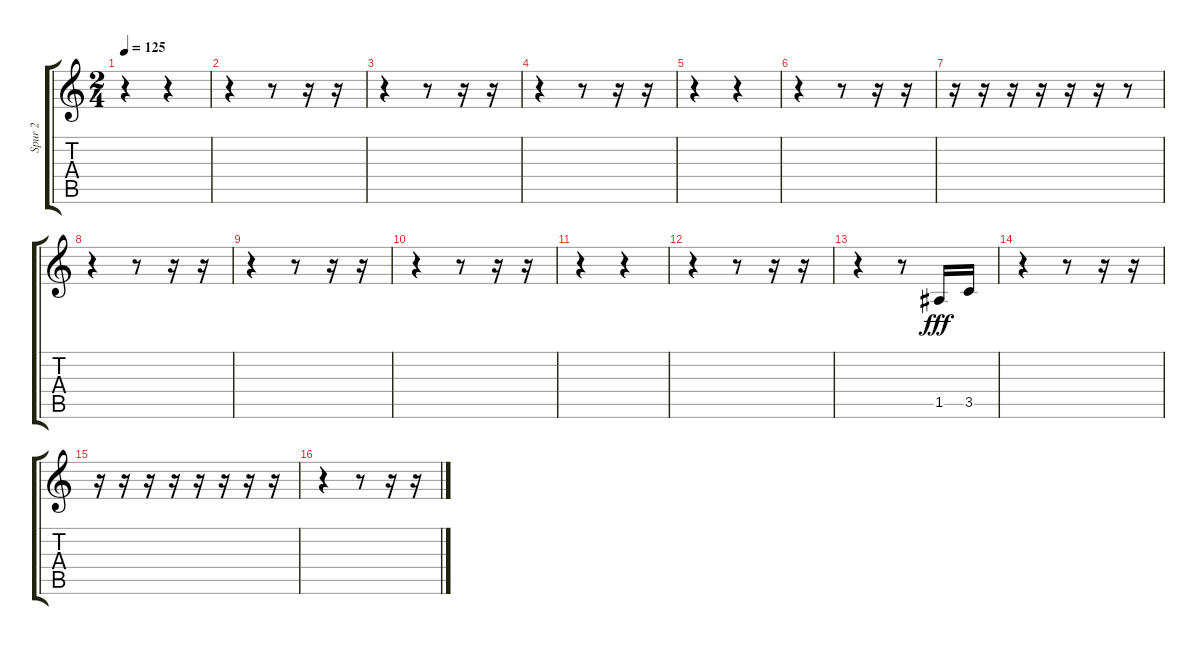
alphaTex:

\track ("Spur 2" "Spur 2") {instrument electricbassfinger}
\staff {score tabs}
\tuning (E4 B3 G3 D3 A2 E2) {hide}
\ts (2 4)
\tempo 125
\clef g2
\ks c
r.4{dy fff} r.4 |
r.4 r.8 r.16 r.16 |
r.4 r.8 r.16 r.16 |
r.4 r.8 r.16 r.16 |
r.4 r.4 |
r.4 r.8 r.16 r.16 |
r.16 r.16 r.16 r.16 r.16 r.16 r.8 |
r.4 r.8 r.16 r.16 |
r.4 r.8 r.16 r.16 |
r.4 r.8 r.16 r.16 |
r.4 r.4 |
r.4 r.8 r.16 r.16 |
r.4 r.8 1.5.16 3.5.16 |
r.4 r.8 r.16 r.16 |
r.16 r.16 r.16 r.16 r.16 r.16 r.16 r.16 |
r.4 r.8 r.16 r.16
